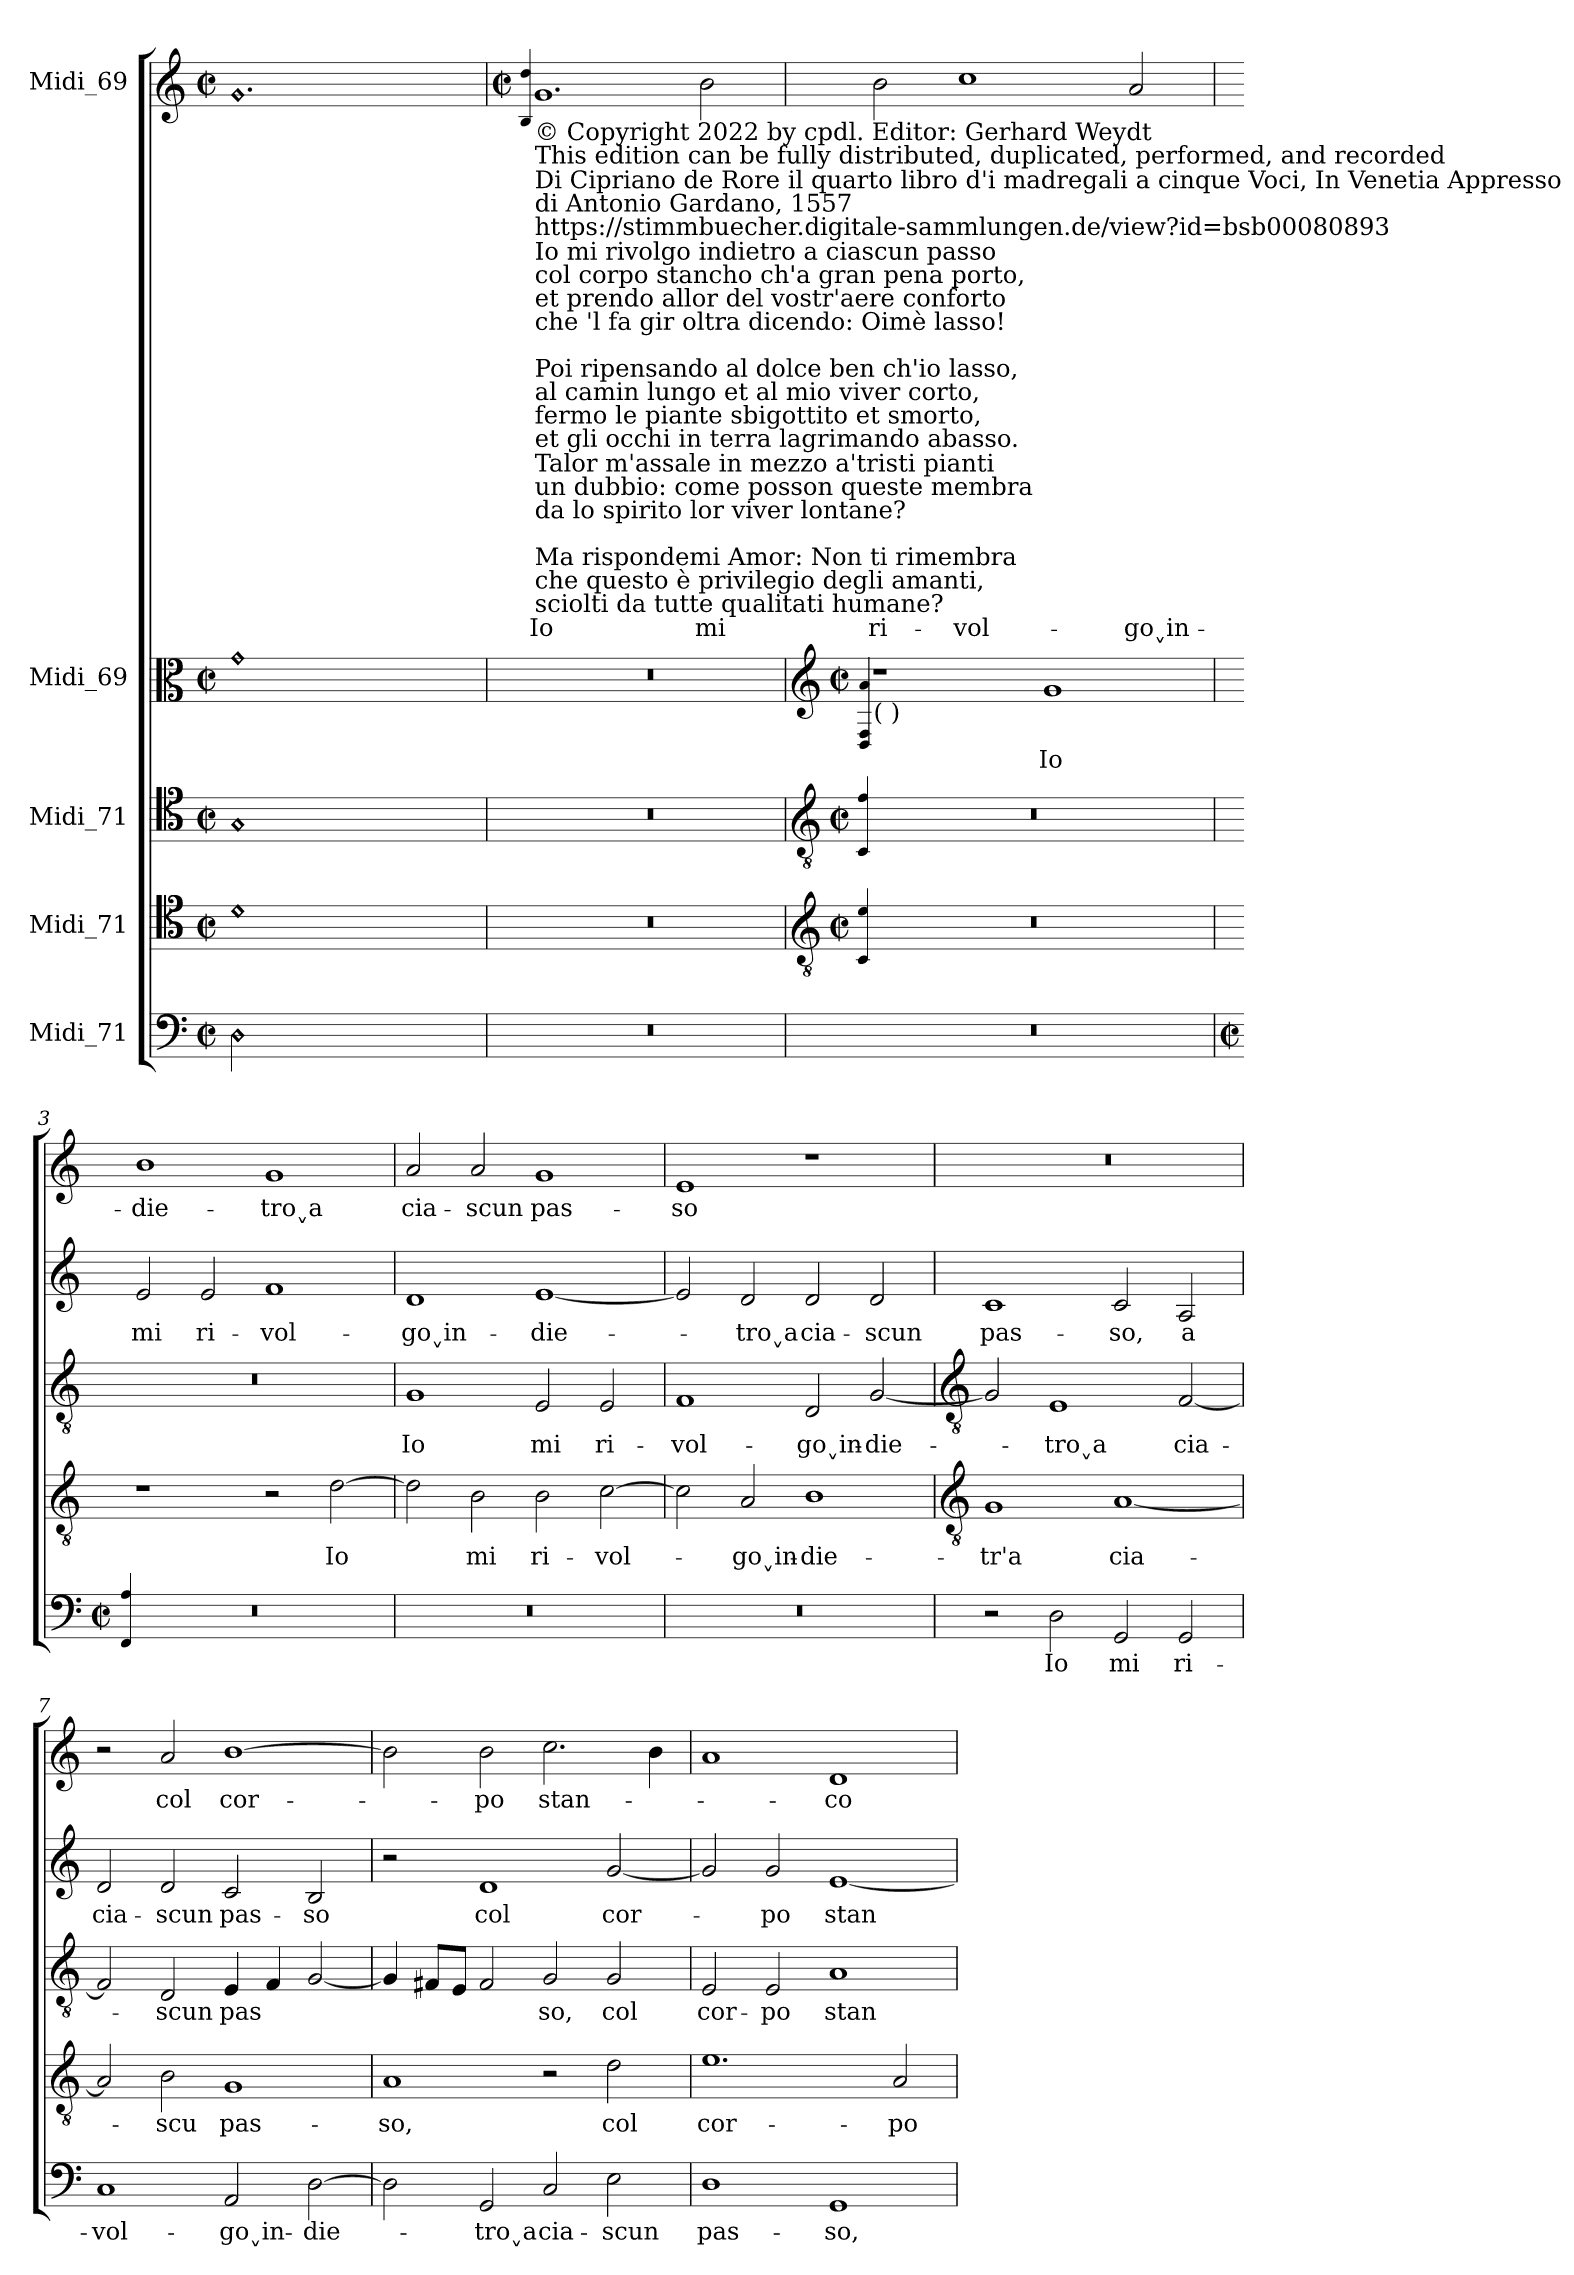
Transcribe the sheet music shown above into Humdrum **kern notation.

**kern	**text	**kern	**text	**kern	**text	**kern	**text	**kern	**text
*part5	*part5	*part4	*part4	*part3	*part3	*part2	*part2	*part1	*part1
*staff5	*staff5	*staff4	*staff4	*staff3	*staff3	*staff2	*staff2	*staff1	*staff1
*I"Midi_71	*	*I"Midi_71	*	*I"Midi_71	*	*I"Midi_69	*	*I"Midi_69	*
*clefF4	*	*clefC4	*	*clefC4	*	*clefC3	*	*clefG2	*
*k[]	*	*k[]	*	*k[]	*	*k[]	*	*k[]	*
*C:	*	*C:	*	*C:	*	*C:	*	*C:	*
*M4/2	*	*M4/2	*	*M4/2	*	*M4/2	*	*M4/2	*
*met(c|)	*	*met(c|)	*	*met(c|)	*	*met(c|)	*	*met(c|)	*
=	=	=	=	=	=	=	=	=	=
!LO:N:head=diamond	!	!LO:N:head=diamond	!	!LO:N:head=diamond	!	!LO:N:head=diamond	!	!LO:N:head=diamond	!
2D	.	1d	.	1G	.	1g	.	1.g	.
1ryy	.	.	.	.	.	.	.	.	.
.	.	2ryy	.	2ryy	.	2ryy	.	.	.
!!LO:LB:g=z
=1	=1	=1	=1	=1	=1	=1	=1	=1	=1
*	*	*	*	*	*	*	*	*M4/2	*
*	*	*	*	*	*	*	*	*met(c|)	*
.	.	.	.	.	.	.	.	4qqB 4qqdd	.
!	!	!	!	!	!	!	!	!LO:TX:b:t=© Copyright 2022 by cpdl. Editor&colon; Gerhard Weydt\nThis edition can be fully distributed, duplicated, performed, and recorded	!
!	!	!	!	!	!	!	!	!LO:TX:b:t=Di Cipriano de Rore il quarto libro d'i madregali a cinque Voci, In Venetia Appresso\ndi Antonio Gardano, 1557\nhttps&colon;//stimmbuecher.digitale-sammlungen.de/view?id=bsb00080893	!
!	!	!	!	!	!	!	!	!LO:TX:b:t=Io mi rivolgo indietro a ciascun passo\ncol corpo stancho ch'a gran pena porto,\net prendo allor del vostr'aere conforto\nche 'l fa gir oltra dicendo&colon; Oimè lasso!\n\nPoi ripensando al dolce ben ch'io lasso,\nal camin lungo et al mio viver corto,\nfermo le piante sbigottito et smorto,\net gli occhi in terra lagrimando abasso.	!
!	!	!	!	!	!	!	!	!LO:TX:b:t=Talor m'assale in mezzo a'tristi pianti\nun dubbio&colon; come posson queste membra\nda lo spirito lor viver lontane?\n\nMa rispondemi Amor&colon; Non ti rimembra\nche questo è privilegio degli amanti,\nsciolti da tutte qualitati humane?	!
!	!	!	!	!	!	!	!	!	!LO:LY:b
0r	.	0r	.	0r	.	0r	.	1.g	Io
!	!	!	!	!	!	!	!	!	!LO:LY:b
.	.	.	.	.	.	.	.	2b	mi
!!LO:LB:g=z
=2	=2	=2	=2	=2	=2	=2	=2	=2	=2
*	*	*clefGv2	*	*clefGv2	*	*clefG2	*	*	*
*	*	*M4/2	*	*M4/2	*	*M4/2	*	*	*
*	*	*met(c|)	*	*met(c|)	*	*met(c|)	*	*	*
.	.	4qqC 4qqe	.	4qqC 4qqf	.	4qqD 4qqF 4qqa	.	.	.
!	!	!	!	!	!	!LO:TX:b:t=(     )	!	!	!
!	!	!	!	!	!	!	!	!	!LO:LY:b
0r	.	0r	.	0r	.	1r	.	2b	ri-
!	!	!	!	!	!	!	!	!	!LO:LY:b
.	.	.	.	.	.	.	.	1cc	-vol-
!	!	!	!	!	!	!	!LO:LY:b	!	!
.	.	.	.	.	.	1g	Io	.	.
!	!	!	!	!	!	!	!	!	!LO:LY:b
.	.	.	.	.	.	.	.	2a	-goˬin-
!!LO:LB:g=z
=3	=3	=3	=3	=3	=3	=3	=3	=3	=3
*M4/2	*	*	*	*	*	*	*	*	*
*met(c|)	*	*	*	*	*	*	*	*	*
4qqFF 4qqA	.	.	.	.	.	.	.	.	.
!	!	!	!	!	!	!	!LO:LY:b	!	!LO:LY:b
0r	.	1r	.	0r	.	2e	mi	1b	-die-
!	!	!	!	!	!	!	!LO:LY:b	!	!
.	.	.	.	.	.	2e	ri-	.	.
!	!	!	!	!	!	!	!LO:LY:b	!	!LO:LY:b
.	.	2r	.	.	.	1f	-vol-	1g	-troˬa
!	!	!	!LO:LY:b	!	!	!	!	!	!
.	.	[2d	Io	.	.	.	.	.	.
=4	=4	=4	=4	=4	=4	=4	=4	=4	=4
!	!	!	!	!	!LO:LY:b	!	!LO:LY:b	!	!LO:LY:b
0r	.	2d]	.	1G	Io	1d	-goˬin-	2a	cia-
!	!	!	!LO:LY:b	!	!	!	!	!	!LO:LY:b
.	.	2B	mi	.	.	.	.	2a	-scun
!	!	!	!LO:LY:b	!	!LO:LY:b	!	!LO:LY:b	!	!LO:LY:b
.	.	2B	ri-	2E	mi	[1e	-die-	1g	pas-
!	!	!	!LO:LY:b	!	!LO:LY:b	!	!	!	!
.	.	[2c	-vol--	2E	ri-	.	.	.	.
!!LO:LB:g=z
=5	=5	=5	=5	=5	=5	=5	=5	=5	=5
!	!	!	!	!	!LO:LY:b	!	!	!	!LO:LY:b
0r	.	2c]	.	1F	-vol-	2e]	.	1e	-so
!	!	!	!LO:LY:b	!	!	!	!LO:LY:b	!	!
.	.	2A	-goˬin-	.	.	2d	-troˬa	.	.
!	!	!	!LO:LY:b	!	!LO:LY:b	!	!LO:LY:b	!	!
.	.	1B	-die-	2D	-goˬin-	2d	cia-	1r	.
!	!	!	!	!	!LO:LY:b	!	!LO:LY:b	!	!
.	.	.	.	[2G	-die-	2d	-scun	.	.
!!LO:LB:g=z
=6	=6	=6	=6	=6	=6	=6	=6	=6	=6
*	*	*clefGv2	*	*clefGv2	*	*	*	*	*
!	!	!	!LO:LY:b	!	!	!	!LO:LY:b	!	!
2r	.	1G	-tr'a	2G]	.	1c	pas-	0r	.
!	!LO:LY:b	!	!	!	!LO:LY:b	!	!	!	!
2D	Io	.	.	1E	-troˬa	.	.	.	.
!	!LO:LY:b	!	!LO:LY:b	!	!	!	!LO:LY:b	!	!
2GG	mi	[1A	cia-	.	.	2c	-so,	.	.
!	!LO:LY:b	!	!	!	!LO:LY:b	!	!LO:LY:b	!	!
2GG	ri-	.	.	[2F	cia-	2A	a	.	.
!!LO:LB:g=z
=7	=7	=7	=7	=7	=7	=7	=7	=7	=7
!	!LO:LY:b	!	!	!	!	!	!LO:LY:b	!	!
1C	-vol-	2A]	.	2F]	.	2d	cia-	2r	.
!	!	!	!LO:LY:b	!	!LO:LY:b	!	!LO:LY:b	!	!LO:LY:b
.	.	2B	-scu	2D	-scun	2d	-scun	2a	col
!	!LO:LY:b	!	!LO:LY:b	!	!LO:LY:b	!	!LO:LY:b	!	!LO:LY:b
2AA	-goˬin-	1G	pas-	4E	pas	2c	pas-	[1b	cor-
.	.	.	.	4F	.	.	.	.	.
!	!LO:LY:b	!	!	!	!	!	!LO:LY:b	!	!
[2D	-die-	.	.	[2G	.	2B	-so	.	.
=8	=8	=8	=8	=8	=8	=8	=8	=8	=8
!	!	!	!LO:LY:b	!	!	!	!	!	!
2D]	.	1A	-so,	4G]	.	2r	.	2b]	.
.	.	.	.	8F#L	.	.	.	.	.
.	.	.	.	8EJ	.	.	.	.	.
!	!LO:LY:b	!	!	!	!	!	!LO:LY:b	!	!LO:LY:b
2GG	-troˬa	.	.	2F#	.	1d	col	2b	-po
!	!LO:LY:b	!	!	!	!LO:LY:b	!	!	!	!LO:LY:b
2C	cia-	2r	.	2G	so,	.	.	2.cc	stan-
!	!LO:LY:b	!	!LO:LY:b	!	!LO:LY:b	!	!LO:LY:b	!	!
2E	-scun	2d	col	2G	col	[2g	cor-	.	.
.	.	.	.	.	.	.	.	4b	.
!!LO:LB:g=z
=9	=9	=9	=9	=9	=9	=9	=9	=9	=9
!	!LO:LY:b	!	!LO:LY:b	!	!LO:LY:b	!	!	!	!
1D	pas-	1.e	cor-	2E	cor-	2g]	.	1a	.
!	!	!	!	!	!LO:LY:b	!	!LO:LY:b	!	!
.	.	.	.	2E	-po	2g	-po	.	.
!	!LO:LY:b	!	!	!	!LO:LY:b	!	!LO:LY:b	!	!LO:LY:b
1GG	-so,	.	.	1A	stan-	[1e	stan-	1d	-co
!	!	!	!LO:LY:b	!	!	!	!	!	!
.	.	2A	-po	.	.	.	.	.	.
=	=	=	=	=	=	=	=	=	=
*-	*-	*-	*-	*-	*-	*-	*-	*-	*-
